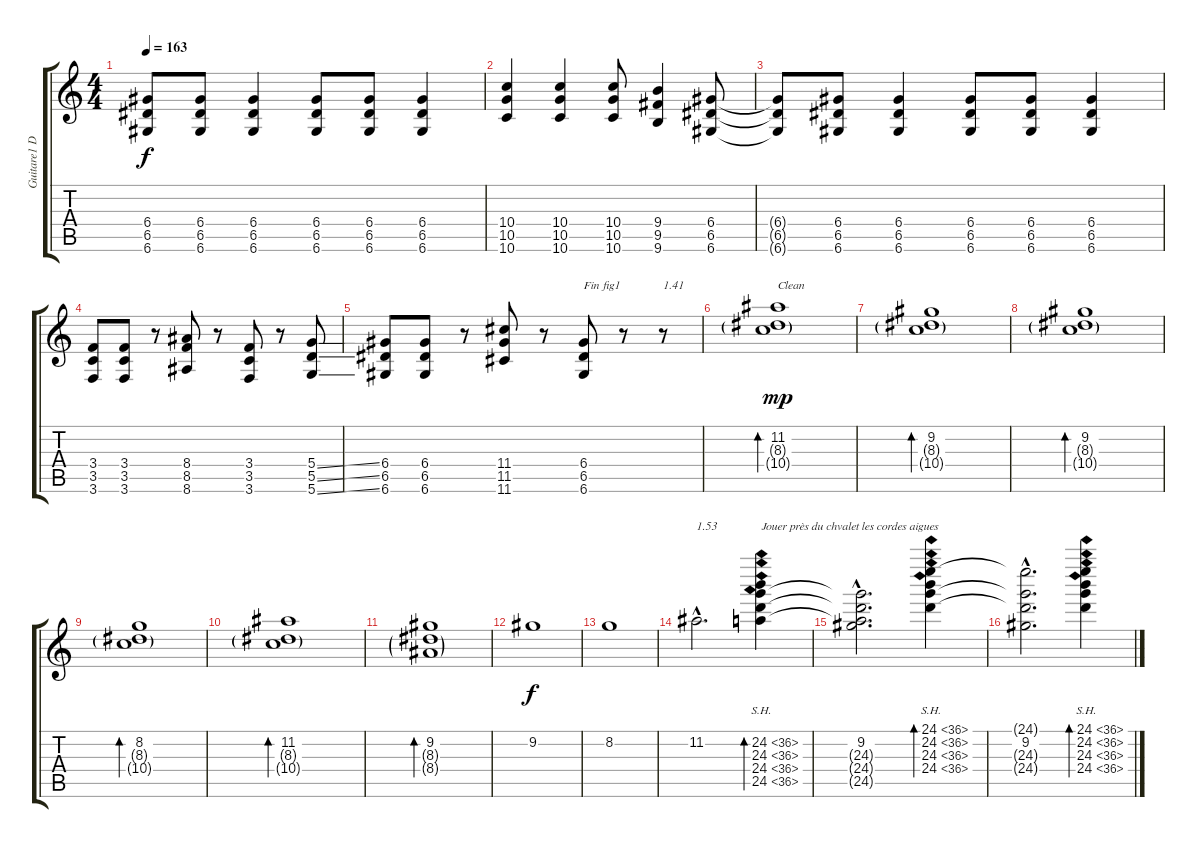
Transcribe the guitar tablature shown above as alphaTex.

\track ("Guitare1 Dr-D" "Guitare1 D") {instrument overdrivenguitar}
\staff {score tabs}
\tuning (E4 B3 G3 D3 A2 D2) {hide}
\ts (4 4)
\tempo 163
\clef g2
\ks c
(6.4{t} 6.5{t} 6.6{t}).8{dy f} (6.4 6.5 6.6).8 (6.4 6.5 6.6).4 (6.4 6.5 6.6).8 (6.4 6.5 6.6).8 (6.4 6.5 6.6).4 |
(10.4 10.5 10.6).4 (10.4 10.5 10.6).4 (10.4 10.5 10.6).8 (9.4 9.5 9.6).4 (6.4 6.5 6.6).8 |
(6.4{t} 6.5{t} 6.6{t}).8 (6.4 6.5 6.6).8 (6.4 6.5 6.6).4 (6.4 6.5 6.6).8 (6.4 6.5 6.6).8 (6.4 6.5 6.6).4 |
(3.4 3.5 3.6).8 (3.4 3.5 3.6).8 r.8 (8.4 8.5 8.6).8 r.8 (3.4 3.5 3.6).8 r.8 (5.4{ss} 5.5{ss} 5.6{ss}).8 |
(6.4 6.5 6.6).8 (6.4 6.5 6.6).8 r.8 (11.4 11.5 11.6).8 r.8 (6.4 6.5 6.6).8{txt "Fin fig1"} r.8 r.8{txt "1.41"} |
(11.2 8.3{g} 10.4{g}).1{bd 480 txt "Clean" dy mp instrument electricguitarjazz} |
(9.2 8.3{g} 10.4{g}).1{bd 480} |
(9.2 8.3{g} 10.4{g}).1{bd 480} |
(8.2 8.3{g} 10.4{g}).1{bd 480} |
(11.2 8.3{g} 10.4{g}).1{bd 480} |
(9.2 8.3{g} 8.4{g}).1{bd 480} |
9.2.1{dy f} |
8.2.1 |
11.2{hac}.2{d txt "1.53"} (24.2{sh 12} 24.3{sh 12} 24.4{sh 12} 24.5{sh 12}).4{bd 240 txt "Jouer près du chvalet les cordes aigues"} |
(9.2{hac} 24.3{hac t} 24.4{hac t} 24.5{hac t}).2{d} (24.1{sh 12} 24.2{sh 12} 24.3{sh 12} 24.4{sh 12}).4{bd 240} |
(24.1{hac t} 9.2{hac} 24.3{hac t} 24.4{hac t}).2{d} (24.1{sh 12} 24.2{sh 12} 24.3{sh 12} 24.4{sh 12}).4{bd 240}
